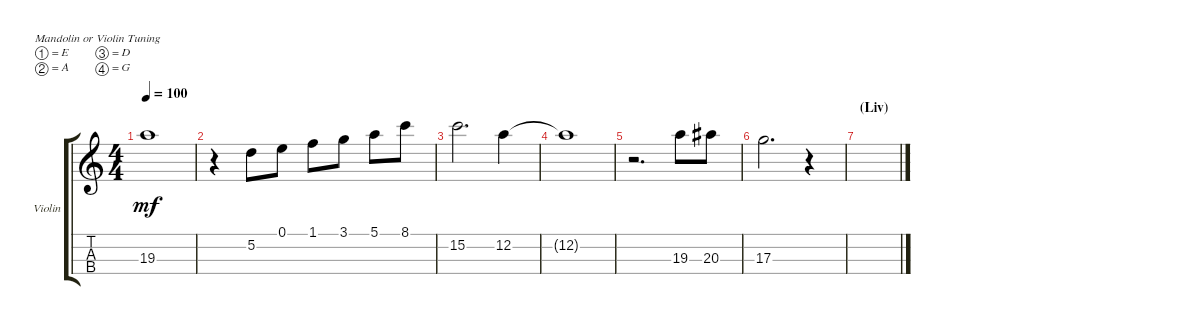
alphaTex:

\bracketExtendMode groupsimilarinstruments
\firstSystemTrackNameOrientation horizontal
\otherSystemsTrackNameOrientation horizontal
\track ("Violin" "Violin") {instrument violin}
\staff {score tabs}
\tuning (E5 A4 D4 G3)
\ts (4 4)
\tempo 100
\clef g2
\ks c
19.3{t}.1{dy mf} |
r.4 5.2.8 0.1.8 1.1.8 3.1.8 5.1.8 8.1.8 |
15.2.2{d} 12.2.4 |
12.2{t}.1 |
r.2{d} 19.3.8 20.3.8 |
17.3.2{d} r.4 |
\section ("" "(Liv)")
